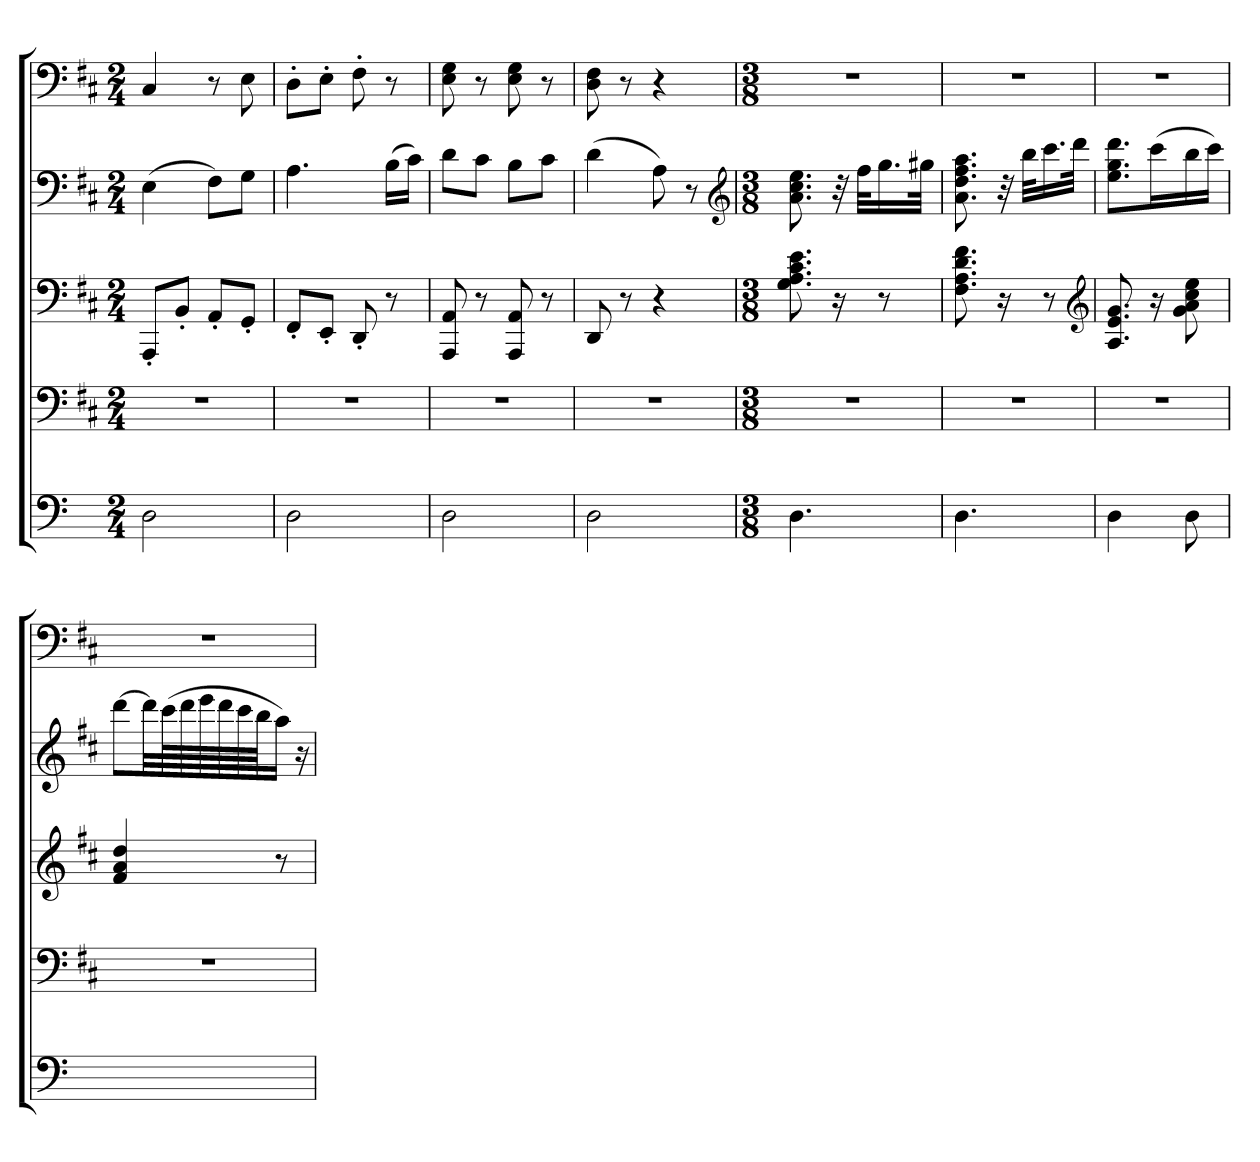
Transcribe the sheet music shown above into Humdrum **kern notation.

**kern	**kern	**kern	**kern	**kern
*part5	*part4	*part3	*part2	*part1
*staff5	*staff4	*staff3	*staff2	*staff1
*	*clefF4	*clefF4	*clefF4	*clefF4
*	*k[f#c#]	*k[f#c#]	*k[f#c#]	*k[f#c#]
*	*D:	*D:	*D:	*D:
*M2/4	*M2/4	*M2/4	*M2/4	*M2/4
=	=	=	=	=
2D	2r	8AAA'L	(4E	4C#
.	.	8BB'J	.	.
.	.	8AA'L	8F#L)	8r
.	.	8GG'J	8GJ	8E
=	=	=	=	=
2D	2r	8FF#'L	4.A	8D'L
.	.	8EE'J	.	8E'J
.	.	8DD'	.	8F#'
.	.	8r	(16BLL	8r
.	.	.	16c#JJ)	.
=	=	=	=	=
2D	2r	8AAA 8AA	8dL	8E 8G
.	.	8r	8c#J	8r
.	.	8AAA 8AA	8BL	8E 8G
.	.	8r	8c#J	8r
=	=	=	=	=
2D	2r	8DD	(4d	8D 8F#
.	.	8r	.	8r
.	.	4r	8A)	4r
.	.	.	8r	.
*	*	*	*clefG2	*
=	=	=	=	=
*M3/8	*M3/8	*M3/8	*M3/8	*M3/8
4.D	4.r	8.G 8.A 8.c# 8.e	8.a 8.cc# 8.ee	4.r
.	.	16r	32r	.
.	.	.	32ff#KLL	.
.	.	8r	16.gg	.
.	.	.	32gg#XJJk	.
=	=	=	=	=
4.D	4.r	8.F# 8.A 8.d 8.f#	8.a 8.dd 8.ff# 8.aa	4.r
.	.	16r	32r	.
.	.	.	32bbKLL	.
.	.	8r	16.ccc#	.
.	.	.	32dddJJk	.
*	*	*clefG2	*	*
=	=	=	=	=
4D	4.r	8.A 8.e 8.g	8.ee 8.gg 8.dddL	4.r
.	.	16r	(16ccc#L	.
8D	.	8g 8a 8cc# 8ee	16bb	.
.	.	.	16ccc#JJ)	.
=	=	=	=	=
4.ryy	4.r	4f# 4a 4dd	[8dddL	4.r
.	.	.	32dddLL]	.
.	.	.	(64ccc#L	.
.	.	.	64ddd	.
.	.	.	64eee	.
.	.	.	64ddd	.
.	.	.	64ccc#	.
.	.	.	64bbJJ	.
.	.	8r	16aaJJ)	.
.	.	.	16r	.
=	=	=	=	=
*-	*-	*-	*-	*-
